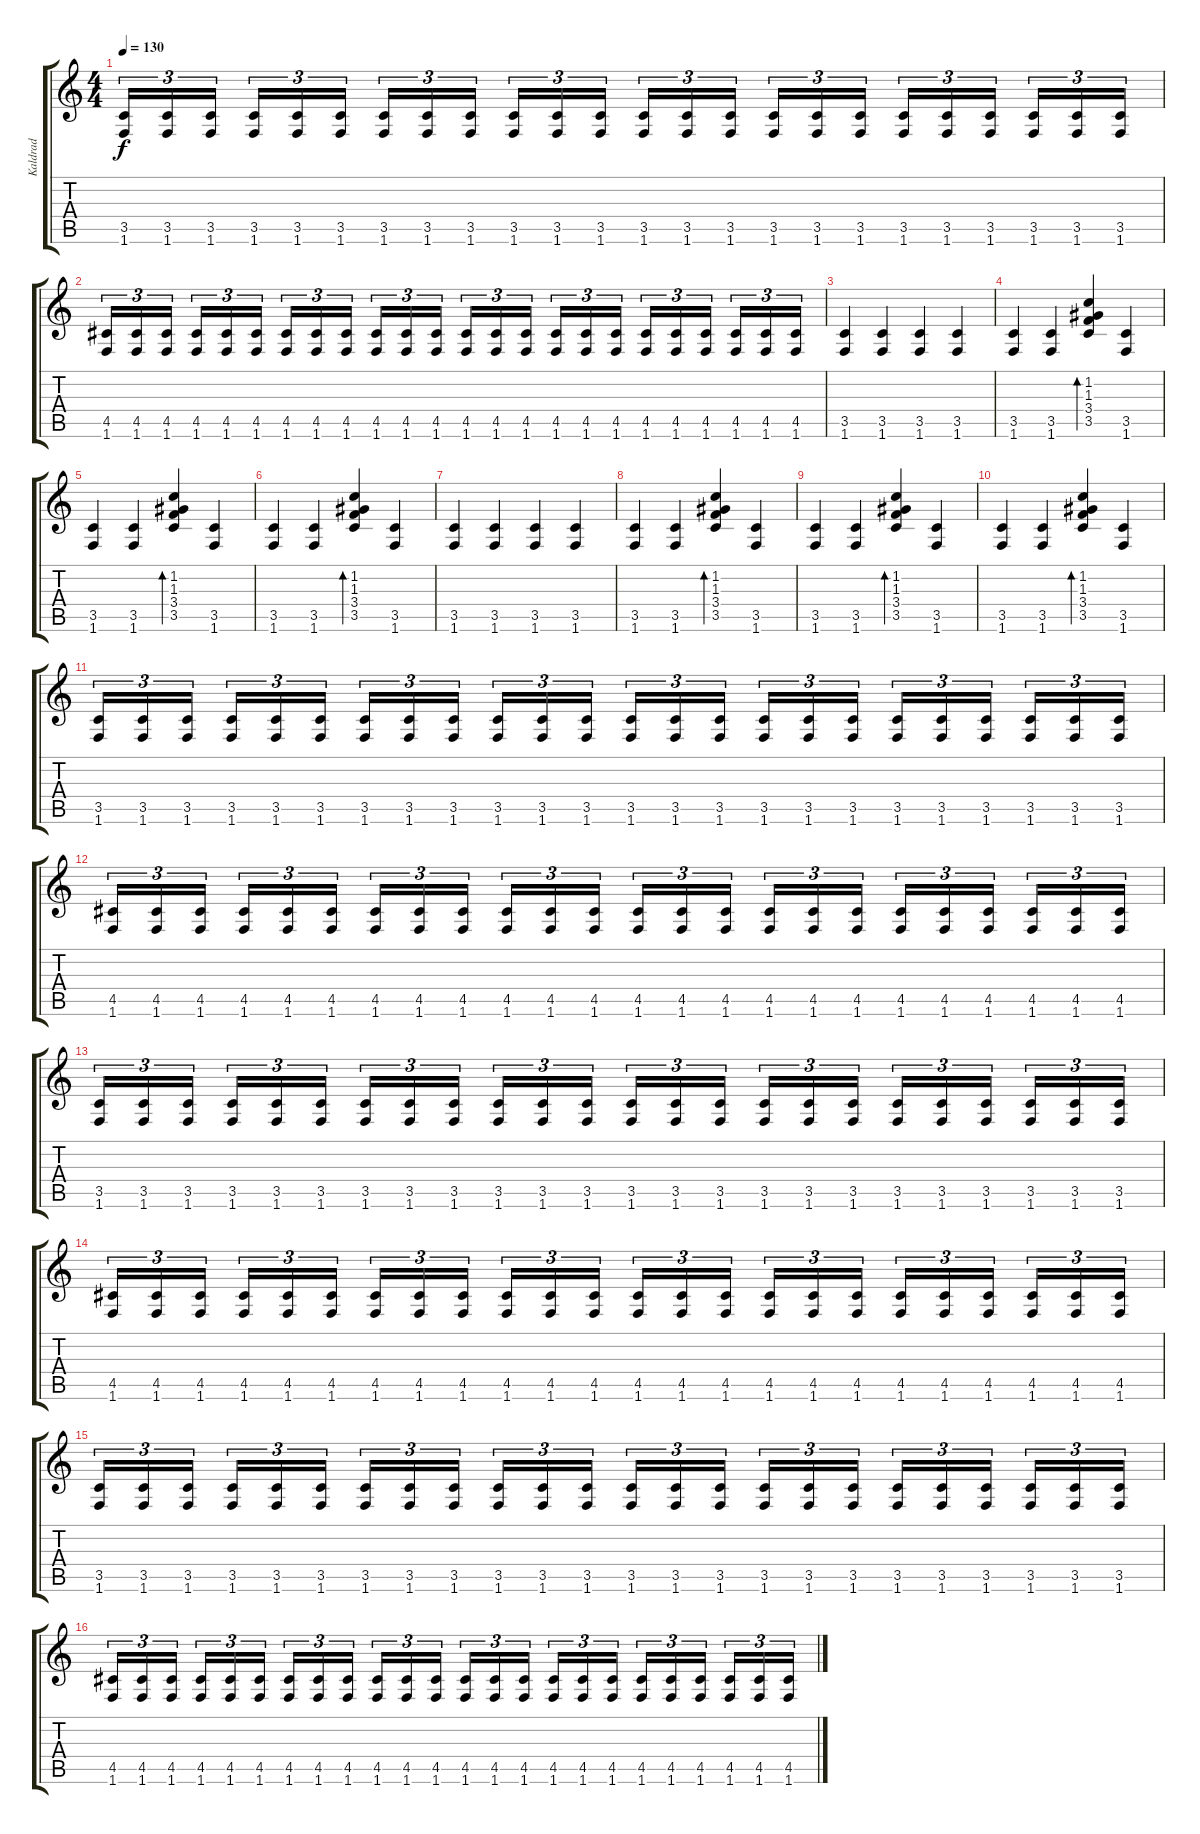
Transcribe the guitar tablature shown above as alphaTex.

\track ("Kaldrad" "Kaldrad") {instrument distortionguitar}
\staff {score tabs}
\tuning (E4 B3 G3 D3 A2 E2) {hide}
\ts (4 4)
\tempo 130
\clef g2
\ks c
(3.5 1.6).16{tu (3 2) dy f} (3.5 1.6).16{tu (3 2)} (3.5 1.6).16{tu (3 2) beam splitsecondary} (3.5 1.6).16{tu (3 2)} (3.5 1.6).16{tu (3 2)} (3.5 1.6).16{tu (3 2)} (3.5 1.6).16{tu (3 2)} (3.5 1.6).16{tu (3 2)} (3.5 1.6).16{tu (3 2) beam splitsecondary} (3.5 1.6).16{tu (3 2)} (3.5 1.6).16{tu (3 2)} (3.5 1.6).16{tu (3 2)} (3.5 1.6).16{tu (3 2)} (3.5 1.6).16{tu (3 2)} (3.5 1.6).16{tu (3 2) beam splitsecondary} (3.5 1.6).16{tu (3 2)} (3.5 1.6).16{tu (3 2)} (3.5 1.6).16{tu (3 2)} (3.5 1.6).16{tu (3 2)} (3.5 1.6).16{tu (3 2)} (3.5 1.6).16{tu (3 2) beam splitsecondary} (3.5 1.6).16{tu (3 2)} (3.5 1.6).16{tu (3 2)} (3.5 1.6).16{tu (3 2)} |
(4.5 1.6).16{tu (3 2)} (4.5 1.6).16{tu (3 2)} (4.5 1.6).16{tu (3 2) beam splitsecondary} (4.5 1.6).16{tu (3 2)} (4.5 1.6).16{tu (3 2)} (4.5 1.6).16{tu (3 2)} (4.5 1.6).16{tu (3 2)} (4.5 1.6).16{tu (3 2)} (4.5 1.6).16{tu (3 2) beam splitsecondary} (4.5 1.6).16{tu (3 2)} (4.5 1.6).16{tu (3 2)} (4.5 1.6).16{tu (3 2)} (4.5 1.6).16{tu (3 2)} (4.5 1.6).16{tu (3 2)} (4.5 1.6).16{tu (3 2) beam splitsecondary} (4.5 1.6).16{tu (3 2)} (4.5 1.6).16{tu (3 2)} (4.5 1.6).16{tu (3 2)} (4.5 1.6).16{tu (3 2)} (4.5 1.6).16{tu (3 2)} (4.5 1.6).16{tu (3 2) beam splitsecondary} (4.5 1.6).16{tu (3 2)} (4.5 1.6).16{tu (3 2)} (4.5 1.6).16{tu (3 2)} |
(3.5 1.6).4 (3.5 1.6).4 (3.5 1.6).4 (3.5 1.6).4 |
(3.5 1.6).4 (3.5 1.6).4 (1.2 1.3 3.4 3.5).4{bd 120} (3.5 1.6).4 |
(3.5 1.6).4 (3.5 1.6).4 (1.2 1.3 3.4 3.5).4{bd 120} (3.5 1.6).4 |
(3.5 1.6).4 (3.5 1.6).4 (1.2 1.3 3.4 3.5).4{bd 120} (3.5 1.6).4 |
(3.5 1.6).4 (3.5 1.6).4 (3.5 1.6).4 (3.5 1.6).4 |
(3.5 1.6).4 (3.5 1.6).4 (1.2 1.3 3.4 3.5).4{bd 120} (3.5 1.6).4 |
(3.5 1.6).4 (3.5 1.6).4 (1.2 1.3 3.4 3.5).4{bd 120} (3.5 1.6).4 |
(3.5 1.6).4 (3.5 1.6).4 (1.2 1.3 3.4 3.5).4{bd 120} (3.5 1.6).4 |
(3.5 1.6).16{tu (3 2)} (3.5 1.6).16{tu (3 2)} (3.5 1.6).16{tu (3 2) beam splitsecondary} (3.5 1.6).16{tu (3 2)} (3.5 1.6).16{tu (3 2)} (3.5 1.6).16{tu (3 2)} (3.5 1.6).16{tu (3 2)} (3.5 1.6).16{tu (3 2)} (3.5 1.6).16{tu (3 2) beam splitsecondary} (3.5 1.6).16{tu (3 2)} (3.5 1.6).16{tu (3 2)} (3.5 1.6).16{tu (3 2)} (3.5 1.6).16{tu (3 2)} (3.5 1.6).16{tu (3 2)} (3.5 1.6).16{tu (3 2) beam splitsecondary} (3.5 1.6).16{tu (3 2)} (3.5 1.6).16{tu (3 2)} (3.5 1.6).16{tu (3 2)} (3.5 1.6).16{tu (3 2)} (3.5 1.6).16{tu (3 2)} (3.5 1.6).16{tu (3 2) beam splitsecondary} (3.5 1.6).16{tu (3 2)} (3.5 1.6).16{tu (3 2)} (3.5 1.6).16{tu (3 2)} |
(4.5 1.6).16{tu (3 2)} (4.5 1.6).16{tu (3 2)} (4.5 1.6).16{tu (3 2) beam splitsecondary} (4.5 1.6).16{tu (3 2)} (4.5 1.6).16{tu (3 2)} (4.5 1.6).16{tu (3 2)} (4.5 1.6).16{tu (3 2)} (4.5 1.6).16{tu (3 2)} (4.5 1.6).16{tu (3 2) beam splitsecondary} (4.5 1.6).16{tu (3 2)} (4.5 1.6).16{tu (3 2)} (4.5 1.6).16{tu (3 2)} (4.5 1.6).16{tu (3 2)} (4.5 1.6).16{tu (3 2)} (4.5 1.6).16{tu (3 2) beam splitsecondary} (4.5 1.6).16{tu (3 2)} (4.5 1.6).16{tu (3 2)} (4.5 1.6).16{tu (3 2)} (4.5 1.6).16{tu (3 2)} (4.5 1.6).16{tu (3 2)} (4.5 1.6).16{tu (3 2) beam splitsecondary} (4.5 1.6).16{tu (3 2)} (4.5 1.6).16{tu (3 2)} (4.5 1.6).16{tu (3 2)} |
(3.5 1.6).16{tu (3 2)} (3.5 1.6).16{tu (3 2)} (3.5 1.6).16{tu (3 2) beam splitsecondary} (3.5 1.6).16{tu (3 2)} (3.5 1.6).16{tu (3 2)} (3.5 1.6).16{tu (3 2)} (3.5 1.6).16{tu (3 2)} (3.5 1.6).16{tu (3 2)} (3.5 1.6).16{tu (3 2) beam splitsecondary} (3.5 1.6).16{tu (3 2)} (3.5 1.6).16{tu (3 2)} (3.5 1.6).16{tu (3 2)} (3.5 1.6).16{tu (3 2)} (3.5 1.6).16{tu (3 2)} (3.5 1.6).16{tu (3 2) beam splitsecondary} (3.5 1.6).16{tu (3 2)} (3.5 1.6).16{tu (3 2)} (3.5 1.6).16{tu (3 2)} (3.5 1.6).16{tu (3 2)} (3.5 1.6).16{tu (3 2)} (3.5 1.6).16{tu (3 2) beam splitsecondary} (3.5 1.6).16{tu (3 2)} (3.5 1.6).16{tu (3 2)} (3.5 1.6).16{tu (3 2)} |
(4.5 1.6).16{tu (3 2)} (4.5 1.6).16{tu (3 2)} (4.5 1.6).16{tu (3 2) beam splitsecondary} (4.5 1.6).16{tu (3 2)} (4.5 1.6).16{tu (3 2)} (4.5 1.6).16{tu (3 2)} (4.5 1.6).16{tu (3 2)} (4.5 1.6).16{tu (3 2)} (4.5 1.6).16{tu (3 2) beam splitsecondary} (4.5 1.6).16{tu (3 2)} (4.5 1.6).16{tu (3 2)} (4.5 1.6).16{tu (3 2)} (4.5 1.6).16{tu (3 2)} (4.5 1.6).16{tu (3 2)} (4.5 1.6).16{tu (3 2) beam splitsecondary} (4.5 1.6).16{tu (3 2)} (4.5 1.6).16{tu (3 2)} (4.5 1.6).16{tu (3 2)} (4.5 1.6).16{tu (3 2)} (4.5 1.6).16{tu (3 2)} (4.5 1.6).16{tu (3 2) beam splitsecondary} (4.5 1.6).16{tu (3 2)} (4.5 1.6).16{tu (3 2)} (4.5 1.6).16{tu (3 2)} |
(3.5 1.6).16{tu (3 2)} (3.5 1.6).16{tu (3 2)} (3.5 1.6).16{tu (3 2) beam splitsecondary} (3.5 1.6).16{tu (3 2)} (3.5 1.6).16{tu (3 2)} (3.5 1.6).16{tu (3 2)} (3.5 1.6).16{tu (3 2)} (3.5 1.6).16{tu (3 2)} (3.5 1.6).16{tu (3 2) beam splitsecondary} (3.5 1.6).16{tu (3 2)} (3.5 1.6).16{tu (3 2)} (3.5 1.6).16{tu (3 2)} (3.5 1.6).16{tu (3 2)} (3.5 1.6).16{tu (3 2)} (3.5 1.6).16{tu (3 2) beam splitsecondary} (3.5 1.6).16{tu (3 2)} (3.5 1.6).16{tu (3 2)} (3.5 1.6).16{tu (3 2)} (3.5 1.6).16{tu (3 2)} (3.5 1.6).16{tu (3 2)} (3.5 1.6).16{tu (3 2) beam splitsecondary} (3.5 1.6).16{tu (3 2)} (3.5 1.6).16{tu (3 2)} (3.5 1.6).16{tu (3 2)} |
(4.5 1.6).16{tu (3 2)} (4.5 1.6).16{tu (3 2)} (4.5 1.6).16{tu (3 2) beam splitsecondary} (4.5 1.6).16{tu (3 2)} (4.5 1.6).16{tu (3 2)} (4.5 1.6).16{tu (3 2)} (4.5 1.6).16{tu (3 2)} (4.5 1.6).16{tu (3 2)} (4.5 1.6).16{tu (3 2) beam splitsecondary} (4.5 1.6).16{tu (3 2)} (4.5 1.6).16{tu (3 2)} (4.5 1.6).16{tu (3 2)} (4.5 1.6).16{tu (3 2)} (4.5 1.6).16{tu (3 2)} (4.5 1.6).16{tu (3 2) beam splitsecondary} (4.5 1.6).16{tu (3 2)} (4.5 1.6).16{tu (3 2)} (4.5 1.6).16{tu (3 2)} (4.5 1.6).16{tu (3 2)} (4.5 1.6).16{tu (3 2)} (4.5 1.6).16{tu (3 2) beam splitsecondary} (4.5 1.6).16{tu (3 2)} (4.5 1.6).16{tu (3 2)} (4.5 1.6).16{tu (3 2)}
